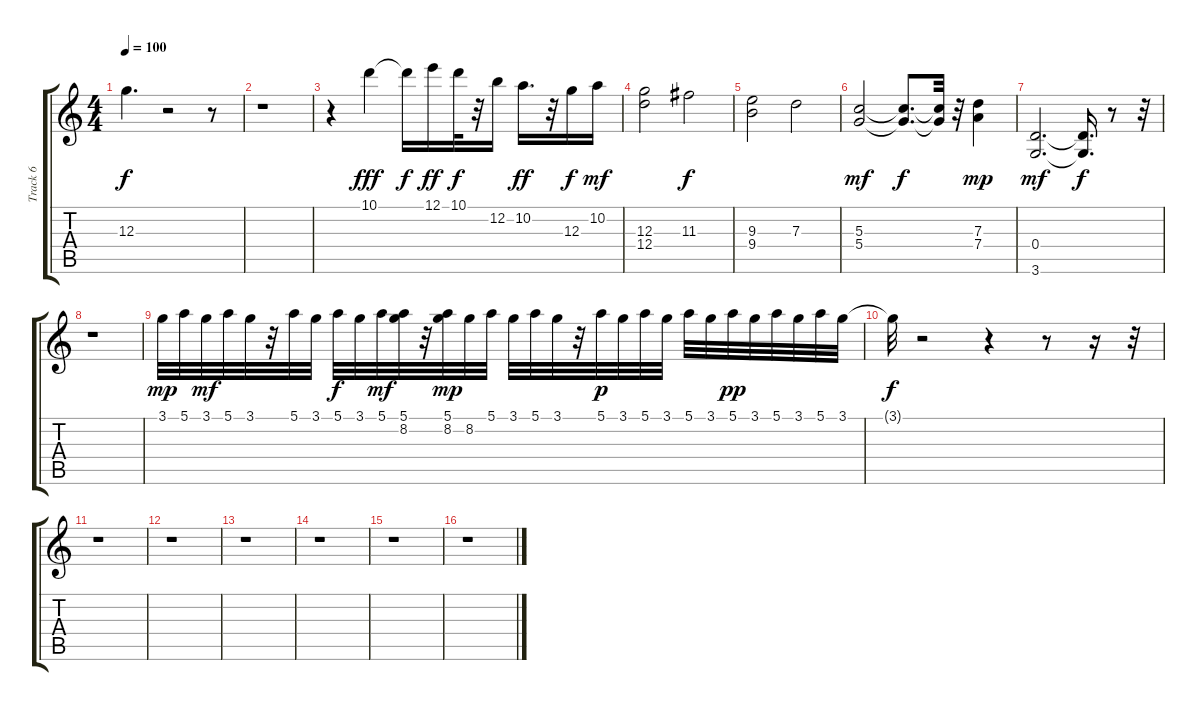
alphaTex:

\track ("Track 6" "Track 6") {instrument overdrivenguitar}
\staff {score tabs}
\tuning (E4 B3 G3 D3 A2 E2) {hide}
\ts (4 4)
\tempo 100
\clef g2
\ks c
12.3.4{d dy f} r.2 r.8 |
r.1 |
r.4 10.1.4{dy fff} 10.1{t}.16{dy f} 12.1.16{dy ff} 10.1.32{dy f} r.32 12.2.16 10.2.16{d dy ff} r.32 12.3.16{dy f} 10.2.16{dy mf} |
(12.3 12.4).2 11.3.2{dy f} |
(9.3 9.4).2 7.3.2 |
(5.3 5.4).2{dy mf} (5.3{t} 5.4{t}).8{d dy f} (5.3{t} 5.4{t}).32 r.32 (7.3 7.4).4{dy mp} |
(0.4 3.6).2{d dy mf} (0.4{t} 3.6{t}).16{d dy f} r.8 r.32 |
r.1 |
3.1.32{dy mp} 5.1.32 3.1.32{dy mf} 5.1.32 3.1.32 r.32 5.1.32 3.1.32 5.1.32{dy f} 3.1.32 5.1.32{dy mf} (5.1 8.2).32 r.32 (5.1 8.2).32{dy mp} 8.2.32 5.1.32 3.1.32 5.1.32 3.1.32 r.32 5.1.32{dy p} 3.1.32 5.1.32 3.1.32 5.1.32 3.1.32 5.1.32{dy pp} 3.1.32 5.1.32 3.1.32 5.1.32 3.1.32 |
3.1{t}.32{dy f} r.2 r.4 r.8 r.16 r.32 |
r.1 |
r.1 |
r.1 |
r.1 |
r.1 |
r.1
